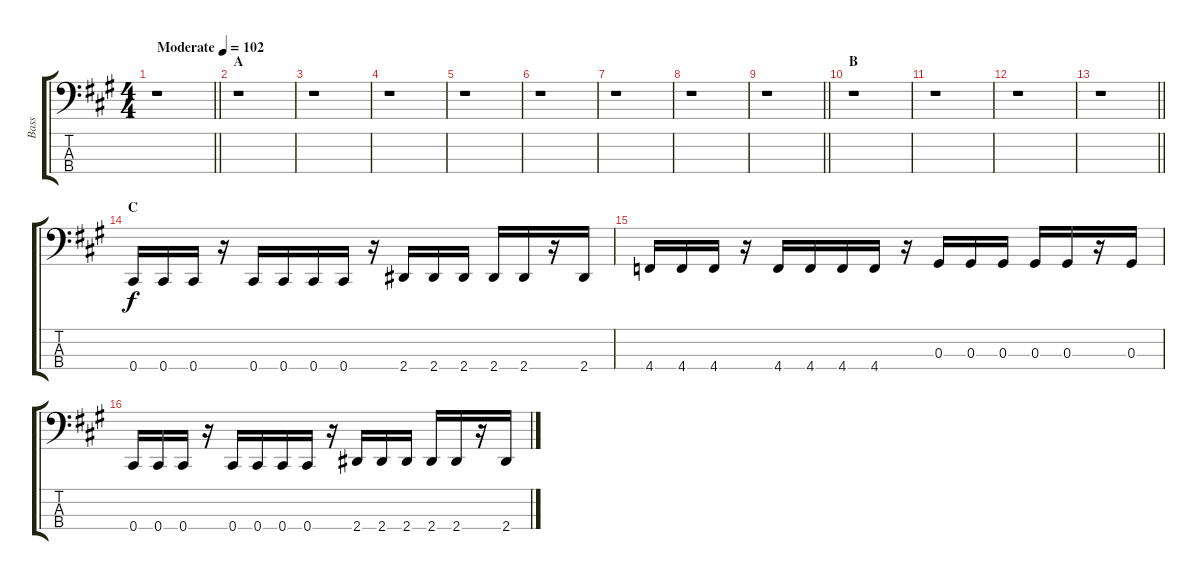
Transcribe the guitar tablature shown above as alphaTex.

\track ("Bass" "Bass") {instrument electricbasspick}
\staff {score tabs}
\tuning (Gb2 Db2 Ab1 Db1) {hide}
\ts (4 4)
\tempo (102 "Moderate")
\clef f4
\barLineRight lightlight
\ks a
r.1{dy f instrument electricbasspick} |
\section ("" "A")
r.1 |
r.1 |
r.1 |
r.1 |
r.1 |
r.1 |
r.1 |
\barLineRight lightlight
r.1 |
\section ("" "B")
r.1 |
r.1 |
r.1 |
\barLineRight lightlight
r.1 |
\section ("" "C")
0.4.16 0.4.16 0.4.16 r.16 0.4.16 0.4.16 0.4.16 0.4.16 r.16 2.4.16 2.4.16 2.4.16 2.4.16 2.4.16 r.16 2.4.16 |
4.4.16 4.4.16 4.4.16 r.16 4.4.16 4.4.16 4.4.16 4.4.16 r.16 0.3.16 0.3.16 0.3.16 0.3.16 0.3.16 r.16 0.3.16 |
0.4.16 0.4.16 0.4.16 r.16 0.4.16 0.4.16 0.4.16 0.4.16 r.16 2.4.16 2.4.16 2.4.16 2.4.16 2.4.16 r.16 2.4.16
